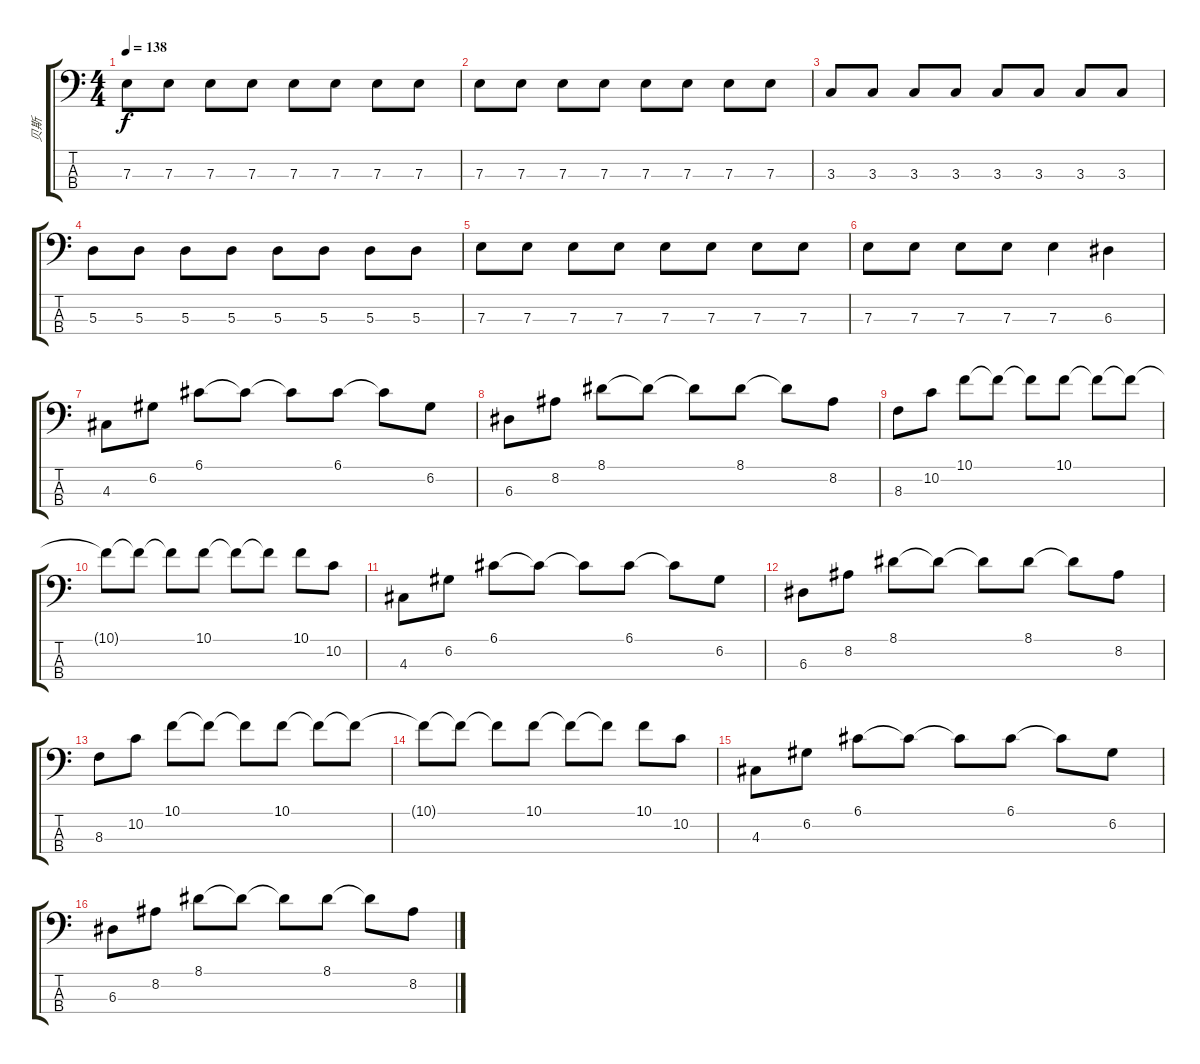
\track ("贝斯" "贝斯") {instrument electricbassfinger}
\staff {score tabs}
\tuning (G2 D2 A1 E1) {hide}
\ts (4 4)
\tempo 138
\clef f4
\ks c
7.3.8{dy f} 7.3.8 7.3.8 7.3.8 7.3.8 7.3.8 7.3.8 7.3.8 |
7.3.8 7.3.8 7.3.8 7.3.8 7.3.8 7.3.8 7.3.8 7.3.8 |
3.3.8 3.3.8 3.3.8 3.3.8 3.3.8 3.3.8 3.3.8 3.3.8 |
5.3.8 5.3.8 5.3.8 5.3.8 5.3.8 5.3.8 5.3.8 5.3.8 |
7.3.8 7.3.8 7.3.8 7.3.8 7.3.8 7.3.8 7.3.8 7.3.8 |
7.3.8 7.3.8 7.3.8 7.3.8 7.3.4 6.3.4 |
4.3.8 6.2.8 6.1.8 6.1{t}.8 6.1{t}.8 6.1.8 6.1{t}.8 6.2.8 |
6.3.8 8.2.8 8.1.8 8.1{t}.8 8.1{t}.8 8.1.8 8.1{t}.8 8.2.8 |
8.3.8 10.2.8 10.1.8 10.1{t}.8 10.1{t}.8 10.1.8 10.1{t}.8 10.1{t}.8 |
10.1{t}.8 10.1{t}.8 10.1{t}.8 10.1.8 10.1{t}.8 10.1{t}.8 10.1.8 10.2.8 |
4.3.8 6.2.8 6.1.8 6.1{t}.8 6.1{t}.8 6.1.8 6.1{t}.8 6.2.8 |
6.3.8 8.2.8 8.1.8 8.1{t}.8 8.1{t}.8 8.1.8 8.1{t}.8 8.2.8 |
8.3.8 10.2.8 10.1.8 10.1{t}.8 10.1{t}.8 10.1.8 10.1{t}.8 10.1{t}.8 |
10.1{t}.8 10.1{t}.8 10.1{t}.8 10.1.8 10.1{t}.8 10.1{t}.8 10.1.8 10.2.8 |
4.3.8 6.2.8 6.1.8 6.1{t}.8 6.1{t}.8 6.1.8 6.1{t}.8 6.2.8 |
6.3.8 8.2.8 8.1.8{txt ""} 8.1{t}.8 8.1{t}.8 8.1.8 8.1{t}.8 8.2.8
